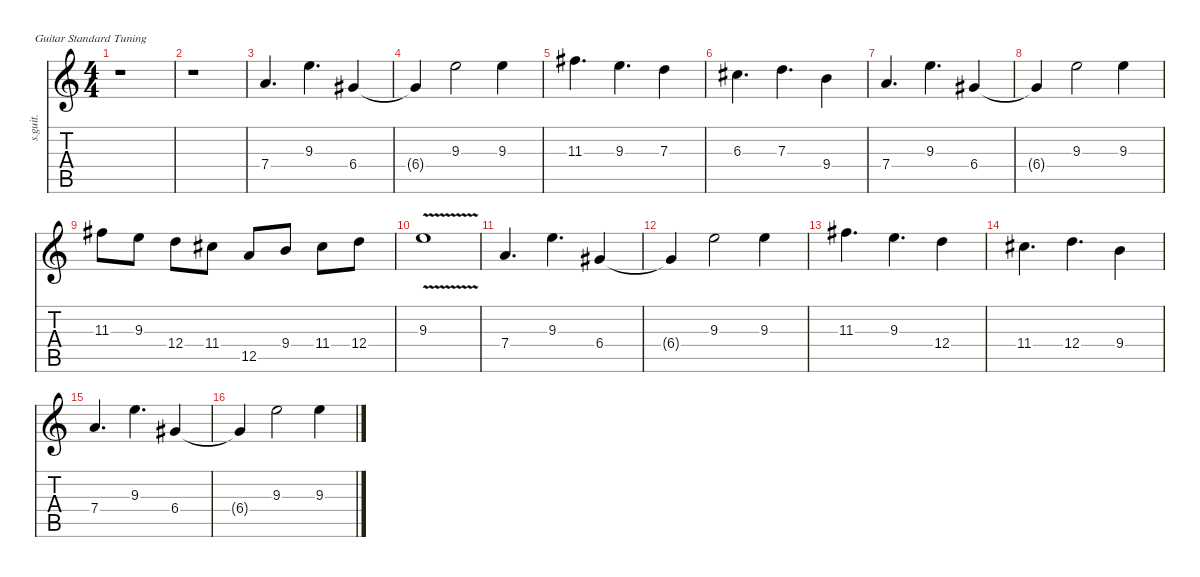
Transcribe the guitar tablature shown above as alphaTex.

\defaultSystemsLayout 4
\hideDynamics
\bracketExtendMode nobrackets
\track ("" "s.guit.") {instrument distortionguitar}
\staff {score tabs}
\tuning (E4 B3 G3 D3 A2 E2)
\ts (4 4)
\beaming (8 2 2 2 2)
\tempo (190 hide)
\clef g2
\ks c
r.1{dy f instrument distortionguitar} |
r.1 |
7.4.4{d} 9.3.4{d} 6.4{acc #}.4 |
6.4{t acc #}.4 9.3.2 9.3.4 |
11.3{acc #}.4{d} 9.3.4{d} 7.3.4 |
6.3{acc #}.4{d} 7.3.4{d} 9.4.4 |
7.4.4{d} 9.3.4{d} 6.4{acc #}.4 |
6.4{t acc #}.4 9.3.2 9.3.4 |
11.3{acc #}.8 9.3.8 12.4.8 11.4{acc #}.8 12.5.8 9.4.8 11.4{acc #}.8 12.4.8 |
9.3{v}.1 |
7.4.4{d} 9.3.4{d} 6.4{acc #}.4 |
6.4{t acc #}.4 9.3.2 9.3.4 |
11.3{acc #}.4{d} 9.3.4{d} 12.4.4 |
11.4{acc #}.4{d} 12.4.4{d} 9.4.4 |
7.4.4{d} 9.3.4{d} 6.4{acc #}.4 |
6.4{t acc #}.4 9.3.2 9.3.4
